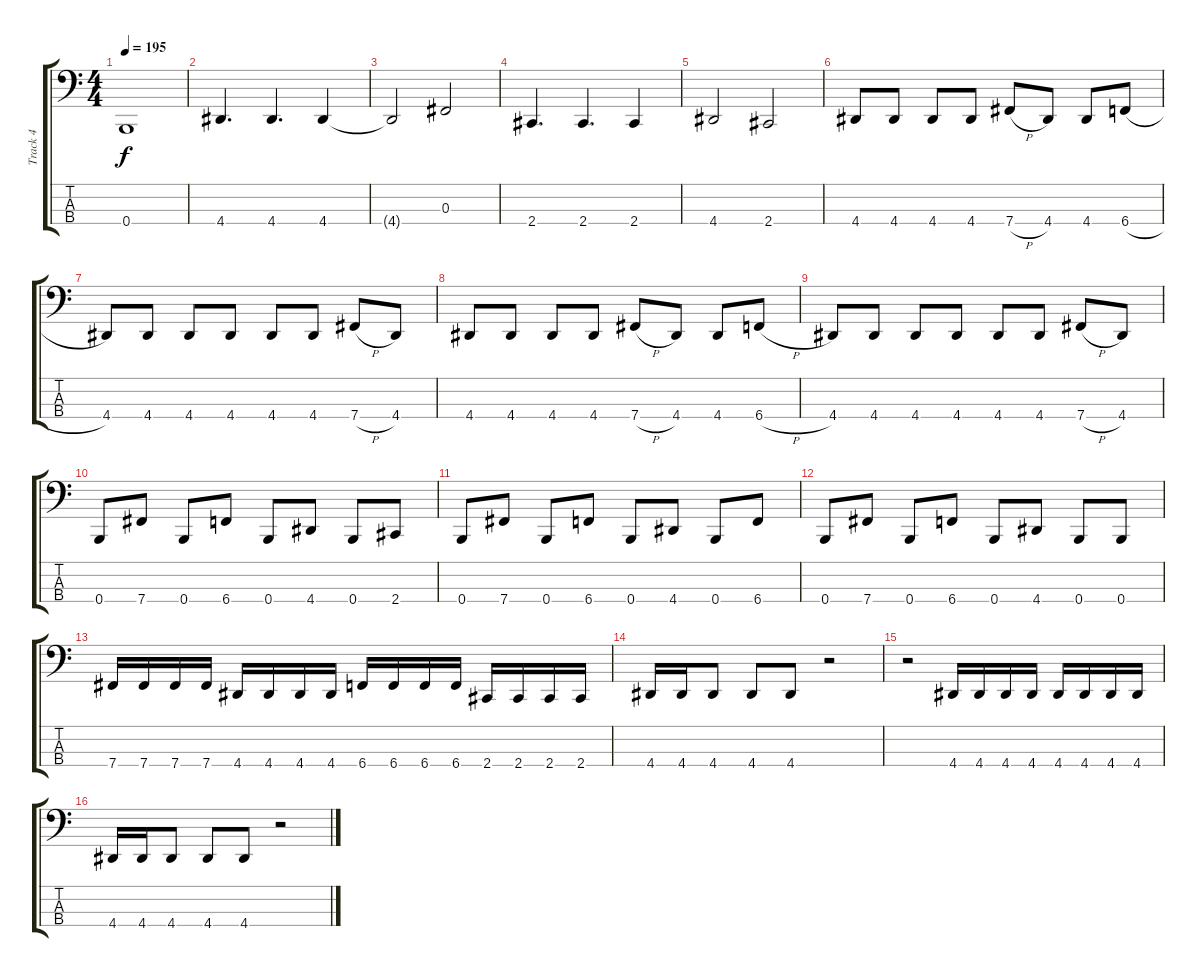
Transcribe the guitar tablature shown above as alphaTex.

\track ("Track 4" "Track 4") {instrument electricbasspick}
\staff {score tabs}
\tuning (E2 B1 Gb1 B0) {hide}
\ts (4 4)
\tempo 195
\clef f4
\ks c
0.4{t}.1{dy f} |
4.4.4{d} 4.4.4{d} 4.4.4 |
4.4{t}.2 0.3.2 |
2.4.4{d} 2.4.4{d} 2.4.4 |
4.4.2 2.4.2 |
4.4.8 4.4.8 4.4.8 4.4.8 7.4{h}.8 4.4.8 4.4.8 6.4{h}.8 |
4.4.8 4.4.8 4.4.8 4.4.8 4.4.8 4.4.8 7.4{h}.8 4.4.8 |
4.4.8 4.4.8 4.4.8 4.4.8 7.4{h}.8 4.4.8 4.4.8 6.4{h}.8 |
4.4.8 4.4.8 4.4.8 4.4.8 4.4.8 4.4.8 7.4{h}.8 4.4.8 |
0.4.8 7.4.8 0.4.8 6.4.8 0.4.8 4.4.8 0.4.8 2.4.8 |
0.4.8 7.4.8 0.4.8 6.4.8 0.4.8 4.4.8 0.4.8 6.4.8 |
0.4.8 7.4.8 0.4.8 6.4.8 0.4.8 4.4.8 0.4.8 0.4.8 |
7.4.16 7.4.16 7.4.16 7.4.16 4.4.16 4.4.16 4.4.16 4.4.16 6.4.16 6.4.16 6.4.16 6.4.16 2.4.16 2.4.16 2.4.16 2.4.16 |
4.4.16 4.4.16 4.4.8 4.4.8 4.4.8 r.2 |
r.2 4.4.16 4.4.16 4.4.16 4.4.16 4.4.16 4.4.16 4.4.16 4.4.16 |
4.4.16 4.4.16 4.4.8 4.4.8 4.4.8 r.2
